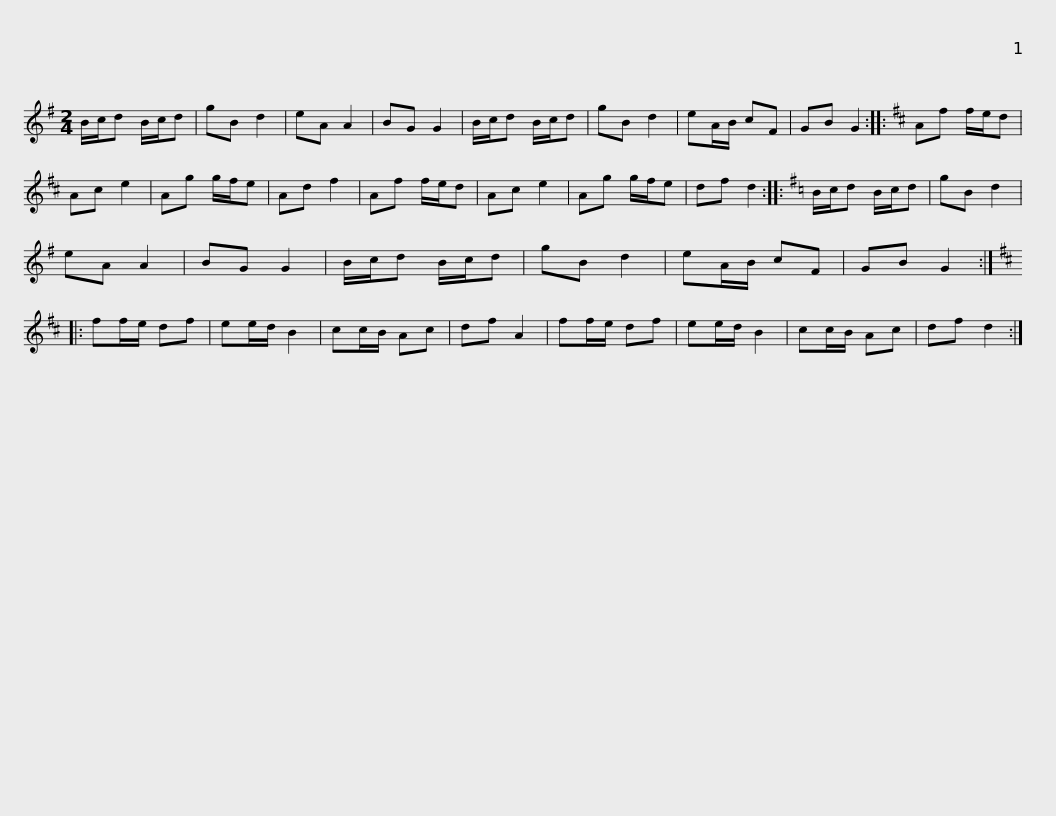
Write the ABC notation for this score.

X:1
L:1/8
M:2/4
I:linebreak $
K:G
V:1 treble
V:1
 B/c/d B/c/d | gB d2 | eA A2 | BG G2 | B/c/d B/c/d | %5
 gB d2 | eA/B/ cF | GB G2 ::[K:D] Af f/e/d | Ac e2 |$ %10
 Ag g/f/e | Ad f2 | Af f/e/d | Ac e2 | Ag g/f/e | %15
 df d2 ::[K:G] B/c/d B/c/d | gB d2 | eA A2 | BG G2 |$ %20
 B/c/d B/c/d | gB d2 | eA/B/ cF | GB G2 ::[K:D] ff/e/ df | %25
 ee/d/ B2 | cc/B/ Ac | df A2 | ff/e/ df | ee/d/ B2 |$ %30
 cc/B/ Ac | df d2 :| %32
